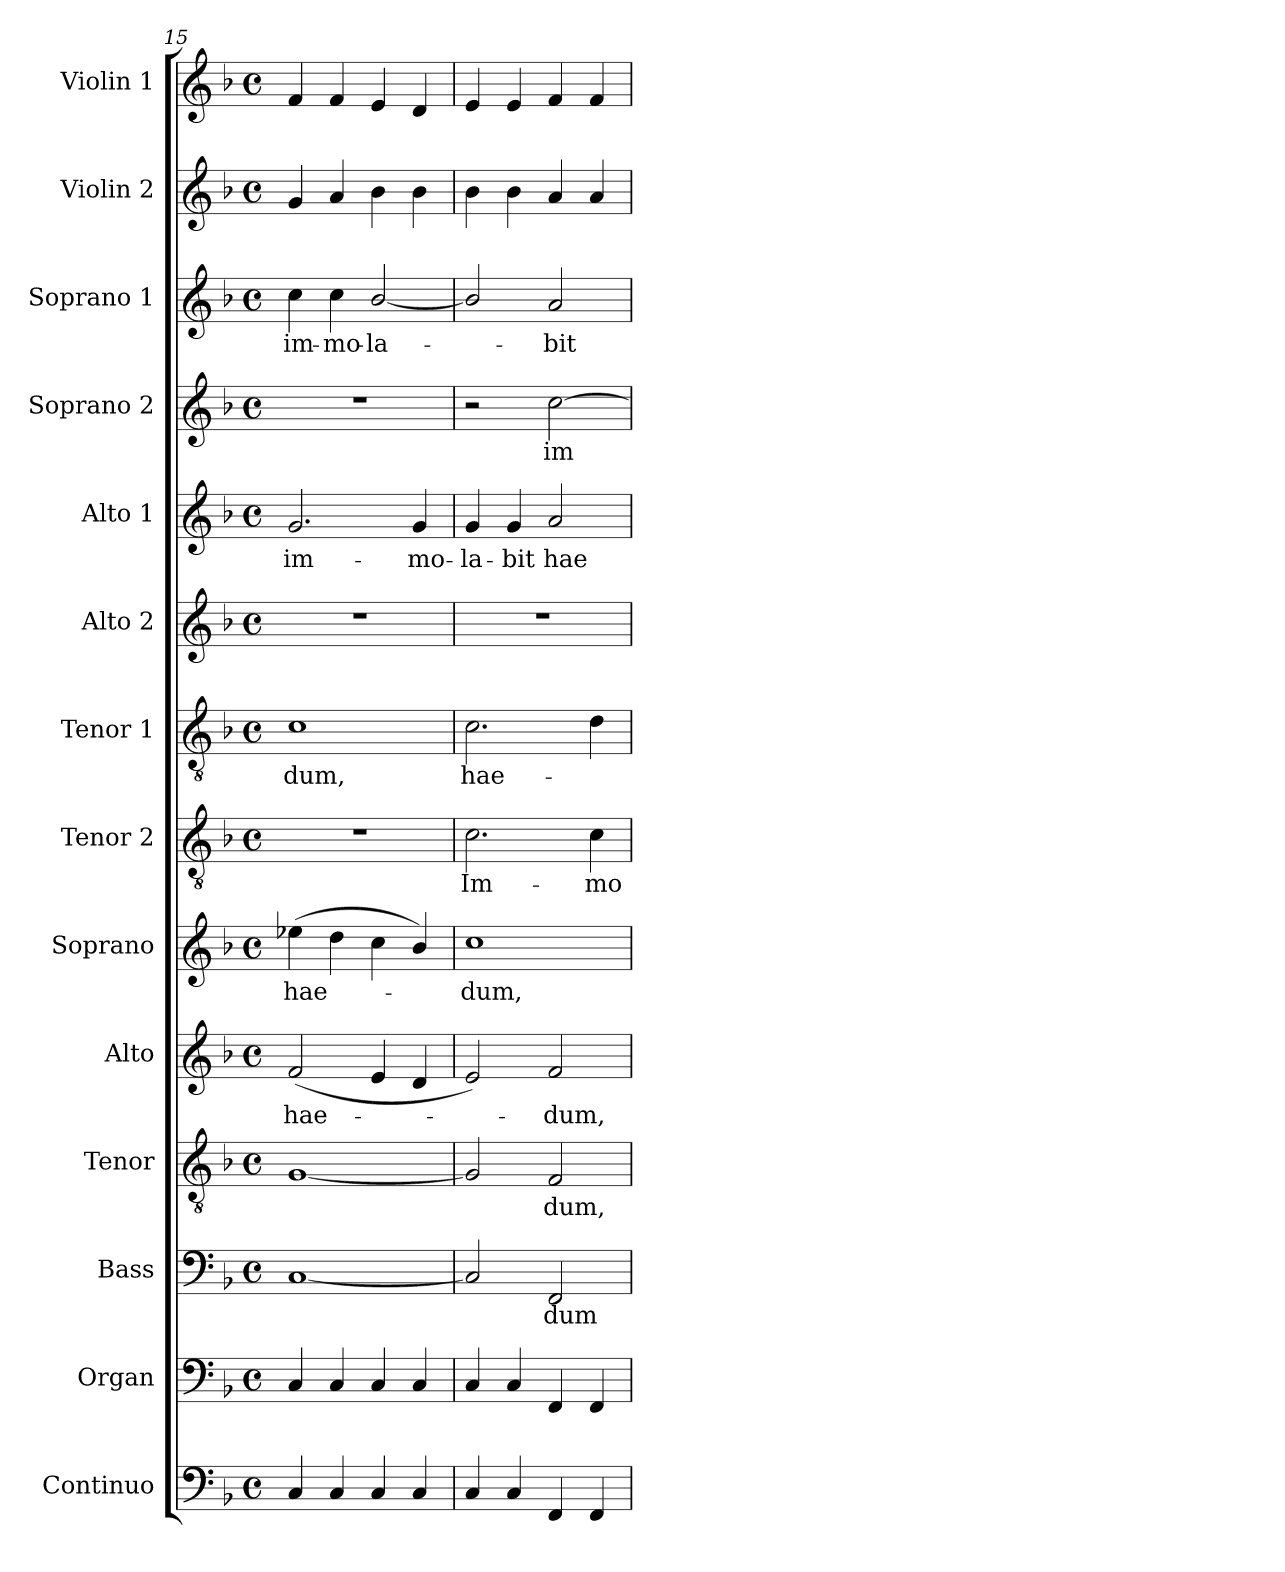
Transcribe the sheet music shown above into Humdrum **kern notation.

**kern	**kern	**kern	**text	**kern	**text	**kern	**text	**kern	**text	**kern	**text	**kern	**text	**kern	**kern	**text	**kern	**text	**kern	**text	**kern	**kern
*part14	*part13	*part12	*part12	*part11	*part11	*part10	*part10	*part9	*part9	*part8	*part8	*part7	*part7	*part6	*part5	*part5	*part4	*part4	*part3	*part3	*part2	*part1
*staff14	*staff13	*staff12	*staff12	*staff11	*staff11	*staff10	*staff10	*staff9	*staff9	*staff8	*staff8	*staff7	*staff7	*staff6	*staff5	*staff5	*staff4	*staff4	*staff3	*staff3	*staff2	*staff1
*I"Continuo	*I"Organ	*I"Bass	*	*I"Tenor	*	*I"Alto	*	*I"Soprano	*	*I"Tenor 2	*	*I"Tenor 1	*	*I"Alto 2	*I"Alto 1	*	*I"Soprano 2	*	*I"Soprano 1	*	*I"Violin 2	*I"Violin 1
*I'Cont.	*I'Org.	*I'B.	*	*I'T.	*	*I'A.	*	*I'S.	*	*I'T2.	*	*I'T1.	*	*I'A2.	*I'A1.	*	*I'S2.	*	*I'S1.	*	*I'Vln. 2	*I'Vln. 1
*clefF4	*clefF4	*clefF4	*	*clefGv2	*	*clefG2	*	*clefG2	*	*clefGv2	*	*clefGv2	*	*clefG2	*clefG2	*	*clefG2	*	*clefG2	*	*clefG2	*clefG2
*	*	*	*	*ITrd7c12	*	*	*	*	*	*ITrd7c12	*	*ITrd7c12	*	*	*	*	*	*	*	*	*	*
*k[b-]	*k[b-]	*k[b-]	*	*k[b-]	*	*k[b-]	*	*k[b-]	*	*k[b-]	*	*k[b-]	*	*k[b-]	*k[b-]	*	*k[b-]	*	*k[b-]	*	*k[b-]	*k[b-]
*F:	*F:	*F:	*	*F:	*	*F:	*	*F:	*	*F:	*	*F:	*	*F:	*F:	*	*F:	*	*F:	*	*F:	*F:
*M4/4	*M4/4	*M4/4	*	*M4/4	*	*M4/4	*	*M4/4	*	*M4/4	*	*M4/4	*	*M4/4	*M4/4	*	*M4/4	*	*M4/4	*	*M4/4	*M4/4
*met(c)	*met(c)	*met(c)	*	*met(c)	*	*met(c)	*	*met(c)	*	*met(c)	*	*met(c)	*	*met(c)	*met(c)	*	*met(c)	*	*met(c)	*	*met(c)	*met(c)
=15	=15	=15	=15	=15	=15	=15	=15	=15	=15	=15	=15	=15	=15	=15	=15	=15	=15	=15	=15	=15	=15	=15
!	!	!	!	!	!	!	!LO:LY:b:color=#000000	!	!	!	!	!	!	!	!	!	!	!	!	!	!	!
!	!	!	!	!	!	!	!	!	!LO:LY:b:color=#000000	!	!	!	!	!	!	!	!	!	!	!	!	!
!	!	!	!	!	!	!	!	!	!	!	!	!	!LO:LY:b:color=#000000	!	!	!	!	!	!	!	!	!
!	!	!	!	!	!	!	!	!	!	!	!	!	!	!	!	!LO:LY:b:color=#000000	!	!	!	!	!	!
!	!	!	!	!	!	!	!	!	!	!	!	!	!	!	!	!	!	!	!	!LO:LY:b:color=#000000	!	!
4Ci/	4Ci/	[1Ci	.	[1GGi	.	(2fi/	hae-	(4ee-Xi\	hae-	1r	.	1Ci	-dum,	1r	2.gi/	im-	1r	.	4cci\	im-	4gi/	4fi/
!	!	!	!	!	!	!	!	!	!	!	!	!	!	!	!	!	!	!	!	!LO:LY:b:color=#000000	!	!
4Ci/	4Ci/	.	.	.	.	.	.	4ddi\	.	.	.	.	.	.	.	.	.	.	4cci\	-mo-	4ai/	4fi/
!	!	!	!	!	!	!	!	!	!	!	!	!	!	!	!	!	!	!	!	!LO:LY:b:color=#000000	!	!
4Ci/	4Ci/	.	.	.	.	4ei/	.	4cci\	.	.	.	.	.	.	.	.	.	.	[2b-i/	-la-	4b-i\	4ei/
!	!	!	!	!	!	!	!	!	!	!	!	!	!	!	!	!LO:LY:b:color=#000000	!	!	!	!	!	!
4Ci/	4Ci/	.	.	.	.	4di/	.	4b-i/)	.	.	.	.	.	.	4gi/	-mo-	.	.	.	.	4b-i\	4di/
=16	=16	=16	=16	=16	=16	=16	=16	=16	=16	=16	=16	=16	=16	=16	=16	=16	=16	=16	=16	=16	=16	=16
!	!	!	!	!	!	!	!	!	!LO:LY:b:color=#000000	!	!	!	!	!	!	!	!	!	!	!	!	!
!	!	!	!	!	!	!	!	!	!	!	!LO:LY:b:color=#000000	!	!	!	!	!	!	!	!	!	!	!
!	!	!	!	!	!	!	!	!	!	!	!	!	!LO:LY:b:color=#000000	!	!	!	!	!	!	!	!	!
!	!	!	!	!	!	!	!	!	!	!	!	!	!	!	!	!LO:LY:b:color=#000000	!	!	!	!	!	!
4Ci/	4Ci/	2Ci/]	.	2GGi/]	.	2ei/)	.	1cci	-dum,	2.Ci\	Im-	2.Ci\	hae-	1r	4gi/	-la-	2r	.	2b-i/]	.	4b-i\	4ei/
!	!	!	!	!	!	!	!	!	!	!	!	!	!	!	!	!LO:LY:b:color=#000000	!	!	!	!	!	!
4Ci/	4Ci/	.	.	.	.	.	.	.	.	.	.	.	.	.	4gi/	-bit	.	.	.	.	4b-i\	4ei/
!	!	!	!LO:LY:b:color=#000000	!	!	!	!	!	!	!	!	!	!	!	!	!	!	!	!	!	!	!
!	!	!	!	!	!LO:LY:b:color=#000000	!	!	!	!	!	!	!	!	!	!	!	!	!	!	!	!	!
!	!	!	!	!	!	!	!LO:LY:b:color=#000000	!	!	!	!	!	!	!	!	!	!	!	!	!	!	!
!	!	!	!	!	!	!	!	!	!	!	!	!	!	!	!	!LO:LY:b:color=#000000	!	!	!	!	!	!
!	!	!	!	!	!	!	!	!	!	!	!	!	!	!	!	!	!	!LO:LY:b:color=#000000	!	!	!	!
!	!	!	!	!	!	!	!	!	!	!	!	!	!	!	!	!	!	!	!	!LO:LY:b:color=#000000	!	!
4FFi/	4FFi/	2FFi/	-dum	2FFi/	-dum,	2fi/	-dum,	.	.	.	.	.	.	.	2ai/	hae-	[2cci\	im-	2ai/	-bit	4ai/	4fi/
!	!	!	!	!	!	!	!	!	!	!	!LO:LY:b:color=#000000	!	!	!	!	!	!	!	!	!	!	!
4FFi/	4FFi/	.	.	.	.	.	.	.	.	4Ci\	-mo-	4Di\	.	.	.	.	.	.	.	.	4ai/	4fi/
=	=	=	=	=	=	=	=	=	=	=	=	=	=	=	=	=	=	=	=	=	=	=
*-	*-	*-	*-	*-	*-	*-	*-	*-	*-	*-	*-	*-	*-	*-	*-	*-	*-	*-	*-	*-	*-	*-
